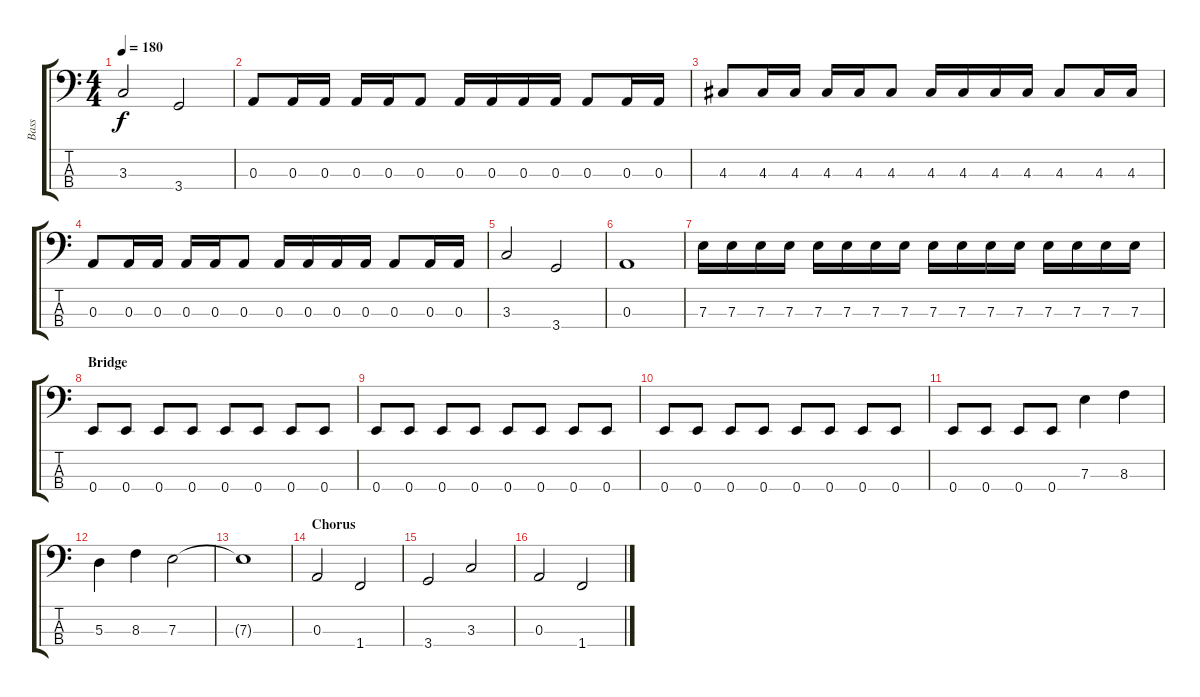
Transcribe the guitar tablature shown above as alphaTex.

\track ("Bass" "Bass") {instrument electricbassfinger}
\staff {score tabs}
\tuning (G2 D2 A1 E1) {hide}
\ts (4 4)
\tempo 180
\clef f4
\ks c
3.3.2{dy f} 3.4.2 |
0.3.8 0.3.16 0.3.16 0.3.16 0.3.16 0.3.8 0.3.16 0.3.16 0.3.16 0.3.16 0.3.8 0.3.16 0.3.16 |
4.3.8 4.3.16 4.3.16 4.3.16 4.3.16 4.3.8 4.3.16 4.3.16 4.3.16 4.3.16 4.3.8 4.3.16 4.3.16 |
0.3.8 0.3.16 0.3.16 0.3.16 0.3.16 0.3.8 0.3.16 0.3.16 0.3.16 0.3.16 0.3.8 0.3.16 0.3.16 |
3.3.2 3.4.2 |
0.3.1 |
7.3.16 7.3.16 7.3.16 7.3.16 7.3.16 7.3.16 7.3.16 7.3.16 7.3.16 7.3.16 7.3.16 7.3.16 7.3.16 7.3.16 7.3.16 7.3.16 |
\section ("" "Bridge")
0.4.8 0.4.8 0.4.8 0.4.8 0.4.8 0.4.8 0.4.8 0.4.8 |
0.4.8 0.4.8 0.4.8 0.4.8 0.4.8 0.4.8 0.4.8 0.4.8 |
0.4.8 0.4.8 0.4.8 0.4.8 0.4.8 0.4.8 0.4.8 0.4.8 |
0.4.8 0.4.8 0.4.8 0.4.8 7.3.4 8.3.4 |
5.3.4 8.3.4 7.3.2 |
7.3{t}.1 |
\section ("" "Chorus")
0.3.2 1.4.2 |
3.4.2 3.3.2 |
0.3.2 1.4.2
